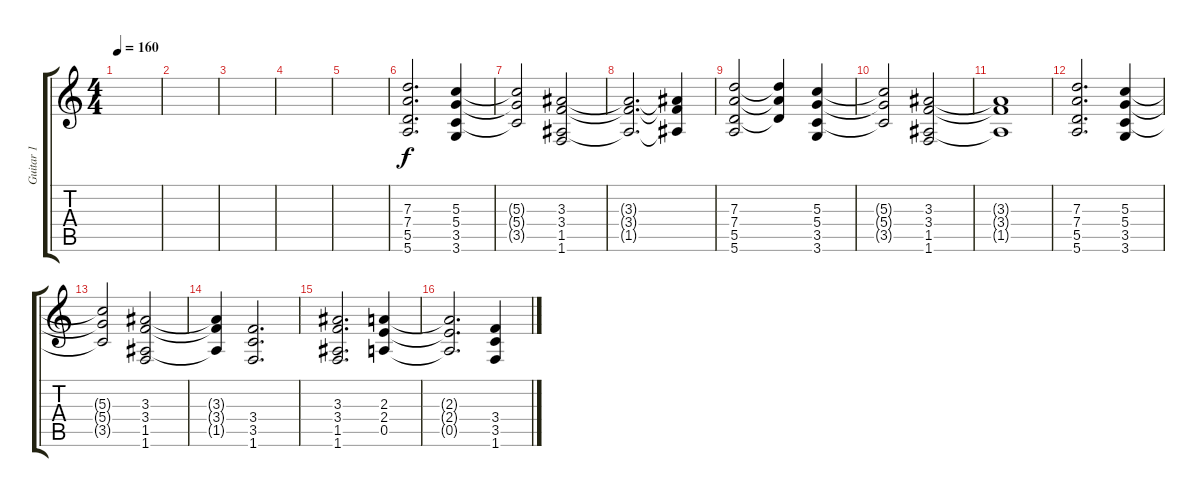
\track ("Guitar 1" "Guitar 1") {instrument distortionguitar}
\staff {score tabs}
\tuning (E4 B3 G3 D3 A2 E2) {hide}
\ts (4 4)
\tempo 160
\clef g2
\ks c
|
|
|
|
|
(7.3 7.4 5.5 5.6).2{d} (5.3 5.4 3.5 3.6).4 |
(5.3{t} 5.4{t} 3.5{t}).2 (3.3 3.4 1.5 1.6).2 |
(3.3{t} 3.4{t} 1.5{t}).2{d} (3.3{t} 3.4{t} 1.5{t}).4 |
(7.3 7.4 5.5 5.6).2 (7.3{t} 7.4{t} 5.5{t}).4 (5.3 5.4 3.5 3.6).4 |
(5.3{t} 5.4{t} 3.5{t}).2 (3.3 3.4 1.5 1.6).2 |
(3.3{t} 3.4{t} 1.5{t}).1 |
(7.3 7.4 5.5 5.6).2{d} (5.3 5.4 3.5 3.6).4 |
(5.3{t} 5.4{t} 3.5{t}).2 (3.3 3.4 1.5 1.6).2 |
(3.3{t} 3.4{t} 1.5{t}).4 (3.4 3.5 1.6).2{d} |
(3.3 3.4 1.5 1.6).2{d} (2.3 2.4 0.5).4 |
(2.3{t} 2.4{t} 0.5{t}).2{d} (3.4 3.5 1.6).4
